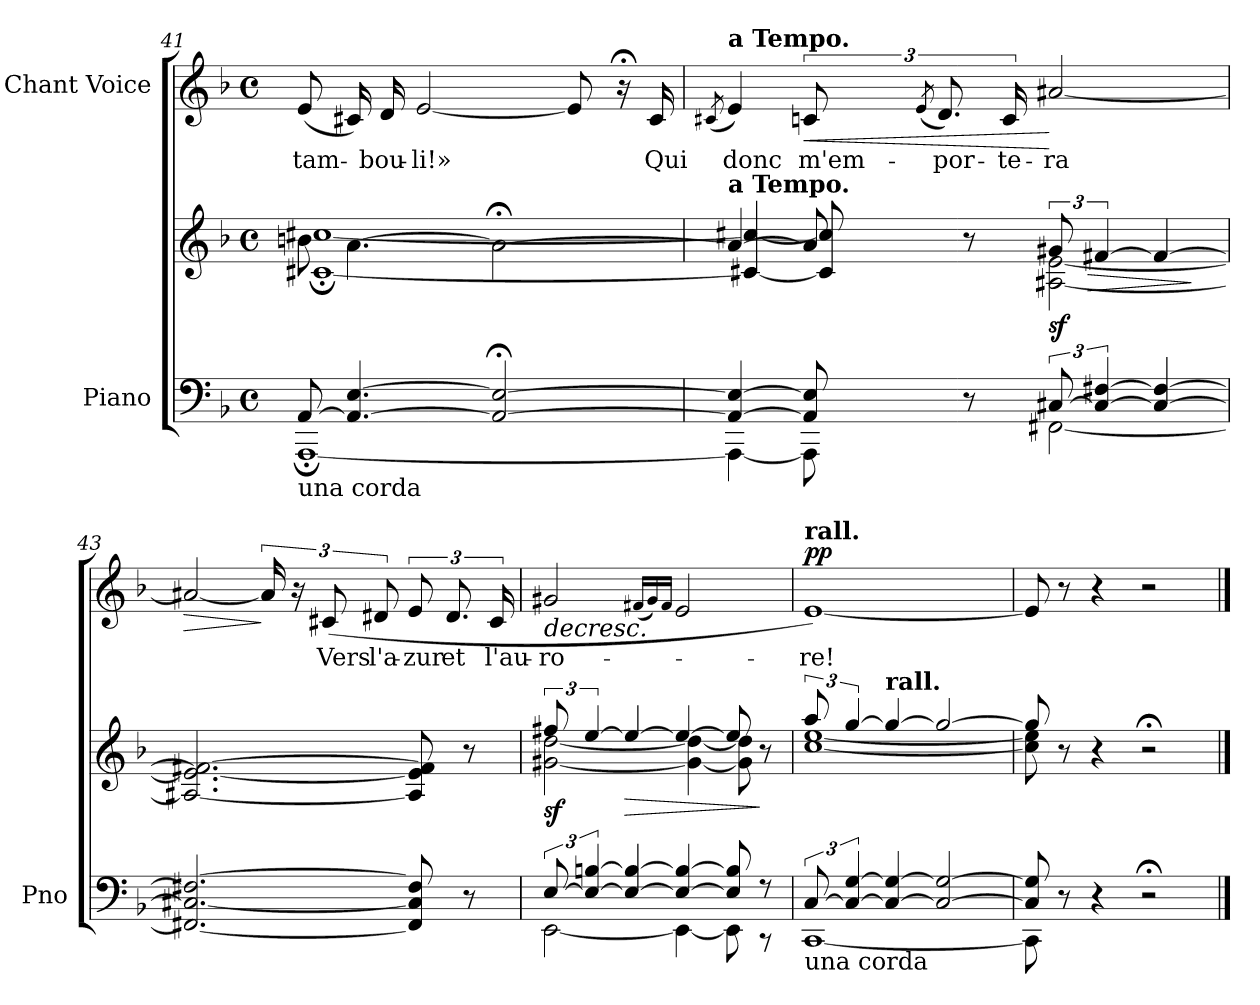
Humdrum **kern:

**kern	**kern	**dynam	**kern	**text	**dynam
*part2	*part2	*part2	*part1	*part1	*part1
*staff3	*staff2	*staff2/3	*staff1	*staff1	*staff1
*I"Piano	*	*	*I"Chant Voice	*	*
*I'Pno	*	*	*	*	*
*clefF4	*clefG2	*	*clefG2	*	*
*k[b-]	*k[b-]	*	*k[b-]	*	*
*M4/4	*M4/4	*	*M4/4	*	*
*met(c)	*met(c)	*	*met(c)	*	*
=41	=41	=41	=41	=41	=41
*^	*^	*	*	*	*
!LO:TX:b:t=una corda	!	!	!	!	!	!	!
!	!	!	!	!	!	!LO:LY:b	!
[<8AA/	[<1AAA;	8bn\	[1c#X;< [>1cc#X;<	.	(8e/	-tam-	.
4.AA/_ [4.E/	.	[4.a\	.	.	16c#X/)	.	.
!	!	!	!	!	!	!LO:LY:b	!
.	.	.	.	.	16d/	-bou-	.
!	!	!	!	!	!	!LO:LY:b	!
.	.	.	.	.	[2e/	-li!»	.
2AA/_;< 2E/_;<	.	2a;<\_	.	.	.	.	.
.	.	.	.	.	8e/]	.	.
.	.	.	.	.	16r;<	.	.
!	!	!	!	!	!	!LO:LY:b	!
.	.	.	.	.	16c#/	Qui	.
=42	=42	=42	=42	=42	=42	=42	=42
.	.	.	.	.	(8qc#X/	.	.
!	!	!	!	!	!LO:TX:a:B:t=a Tempo.	!	!
!	!	!LO:TX:a:B:t=a Tempo.	!	!	!	!	!
!	!	!	!	!	!	!LO:LY:b	!
4AA/_ 4E/_	4AAA\_	4a/_	4c#X/_ 4cc#X/_	.	4e/)	donc	.
!	!	!	!	!	!	!LO:LY:b	!LO:HP:b
8AA/] 8E/]	8AAA\]	8a/]	8c#/] 8cc#/]	.	12cn/	m'em-	<
.	.	.	.	.	(8qe/	.	.
!	!	!	!	!	!	!LO:LY:b	!
.	.	.	.	.	12.d/)	-por-	.
8r	8ryy	8r	8ryy	.	.	.	.
!	!	!	!	!	!	!LO:LY:b	!
.	.	.	.	.	24c/	-te-	.
!	!	!	!	!LO:DY:b	!	!LO:LY:b	!
[<12C#X/	[2FF#X\	12g#X/	[2A#X\ [2e\	sf	[2a#X/	-ra	[
!	!	!	!	!LO:HP:b	!	!	!
6C#/_ [6F#X/	.	[6f#X/	.	>	.	.	.
4C#/_ 4F#/_	.	4f#/_	.	.	.	.	.
*v	*v	*	*	*	*	*	*
*	*v	*v	*	*	*	*
.	.	]	.	.	.
!!LO:LB:g=z
=43	=43	=43	=43	=43	=43
!	!	!	!	!	!LO:HP:b
2.FF#X/_ 2.C#X/_ 2.F#X/_	2.A#X/_ 2.e/_ 2.f#X/_	.	2a#X/_	.	>
.	.	.	24a#/]	.	]
.	.	.	24r	.	.
!	!	!	!	!LO:LY:b	!
.	.	.	(12c#X/	Vers	.
!	!	!	!	!LO:LY:b	!
.	.	.	12d#X/	l'a-	.
!	!	!	!	!LO:LY:b	!
8FF#/] 8C#/] 8F#/]	8A#/] 8e/] 8f#/]	.	12e/	-zur	.
!	!	!	!	!LO:LY:b	!
.	.	.	12.d#/	et	.
8r	8r	.	.	.	.
!	!	!	!	!LO:LY:b	!
.	.	.	24c#/	l'au-	.
=44	=44	=44	=44	=44	=44
*^	*^	*	*	*	*
!	!	!	!	!LO:DY:b	!	!LO:LY:b	!LO:HP:b
[<12E/	[2EE\	12ff#X/	[2g#X\ [2dd\	sf	2g#X/	-ro-	>
6E/_ [6Bn/	.	[6ee/	.	.	.	.	.
!	!	!	!	!LO:HP:b	!	!	!
4E/_ 4B/_	.	4ee/_	.	>	.	.	.
.	.	.	.	.	(16qf#X/LL	.	.
.	.	.	.	.	16qg#/)	.	.
.	.	.	.	.	16qf#/JJ	.	.
4E/_ 4B/_	4EE\_	4ee/_	4g#\_ 4dd\_	.	2e/	.	.
8E/] 8B/]	8EE\]	8ee/]	8g#\] 8dd\]	.	.	.	.
8r	8r	8r	8ryy	]	.	.	.
=45	=45	=45	=45	=45	=45	=45	=45
!	!	!	!	!	!LO:TX:a:B:t=rall.	!	!
!LO:TX:b:t=una corda	!	!	!	!	!	!	!
!	!	!	!	!	!	!LO:LY:b	!LO:DY:a
[<12C/	[1CC	12aa/	[1cc [1ee	.	[1e)	-re!	pp
6C/_ [6G/	.	[6gg/	.	.	.	.	.
!	!	!LO:TX:a:B:t=rall.	!	!	!	!	!
4C/_ 4G/_	.	4gg/_	.	.	.	.	.
2C/_ 2G/_	.	2gg/_	.	.	.	.	.
*v	*v	*	*	*	*	*	*
*	*v	*v	*	*	*	*
.	.	.	.	.	]
=46	=46	=46	=46	=46	=46
*^	*^	*	*	*	*
8C/] 8G/]	8CC\]	8gg/]	8cc\] 8ee\]	.	8e/]	.	.
8r	8ryy	8r	8ryy	.	8r	.	.
4r	4ryy	4r	4ryy	.	4r	.	.
2r;<	2ryy	2r;<	2ryy	.	2r	.	.
*v	*v	*	*	*	*	*	*
*	*v	*v	*	*	*	*
==	==	==	==	==	==
*-	*-	*-	*-	*-	*-
